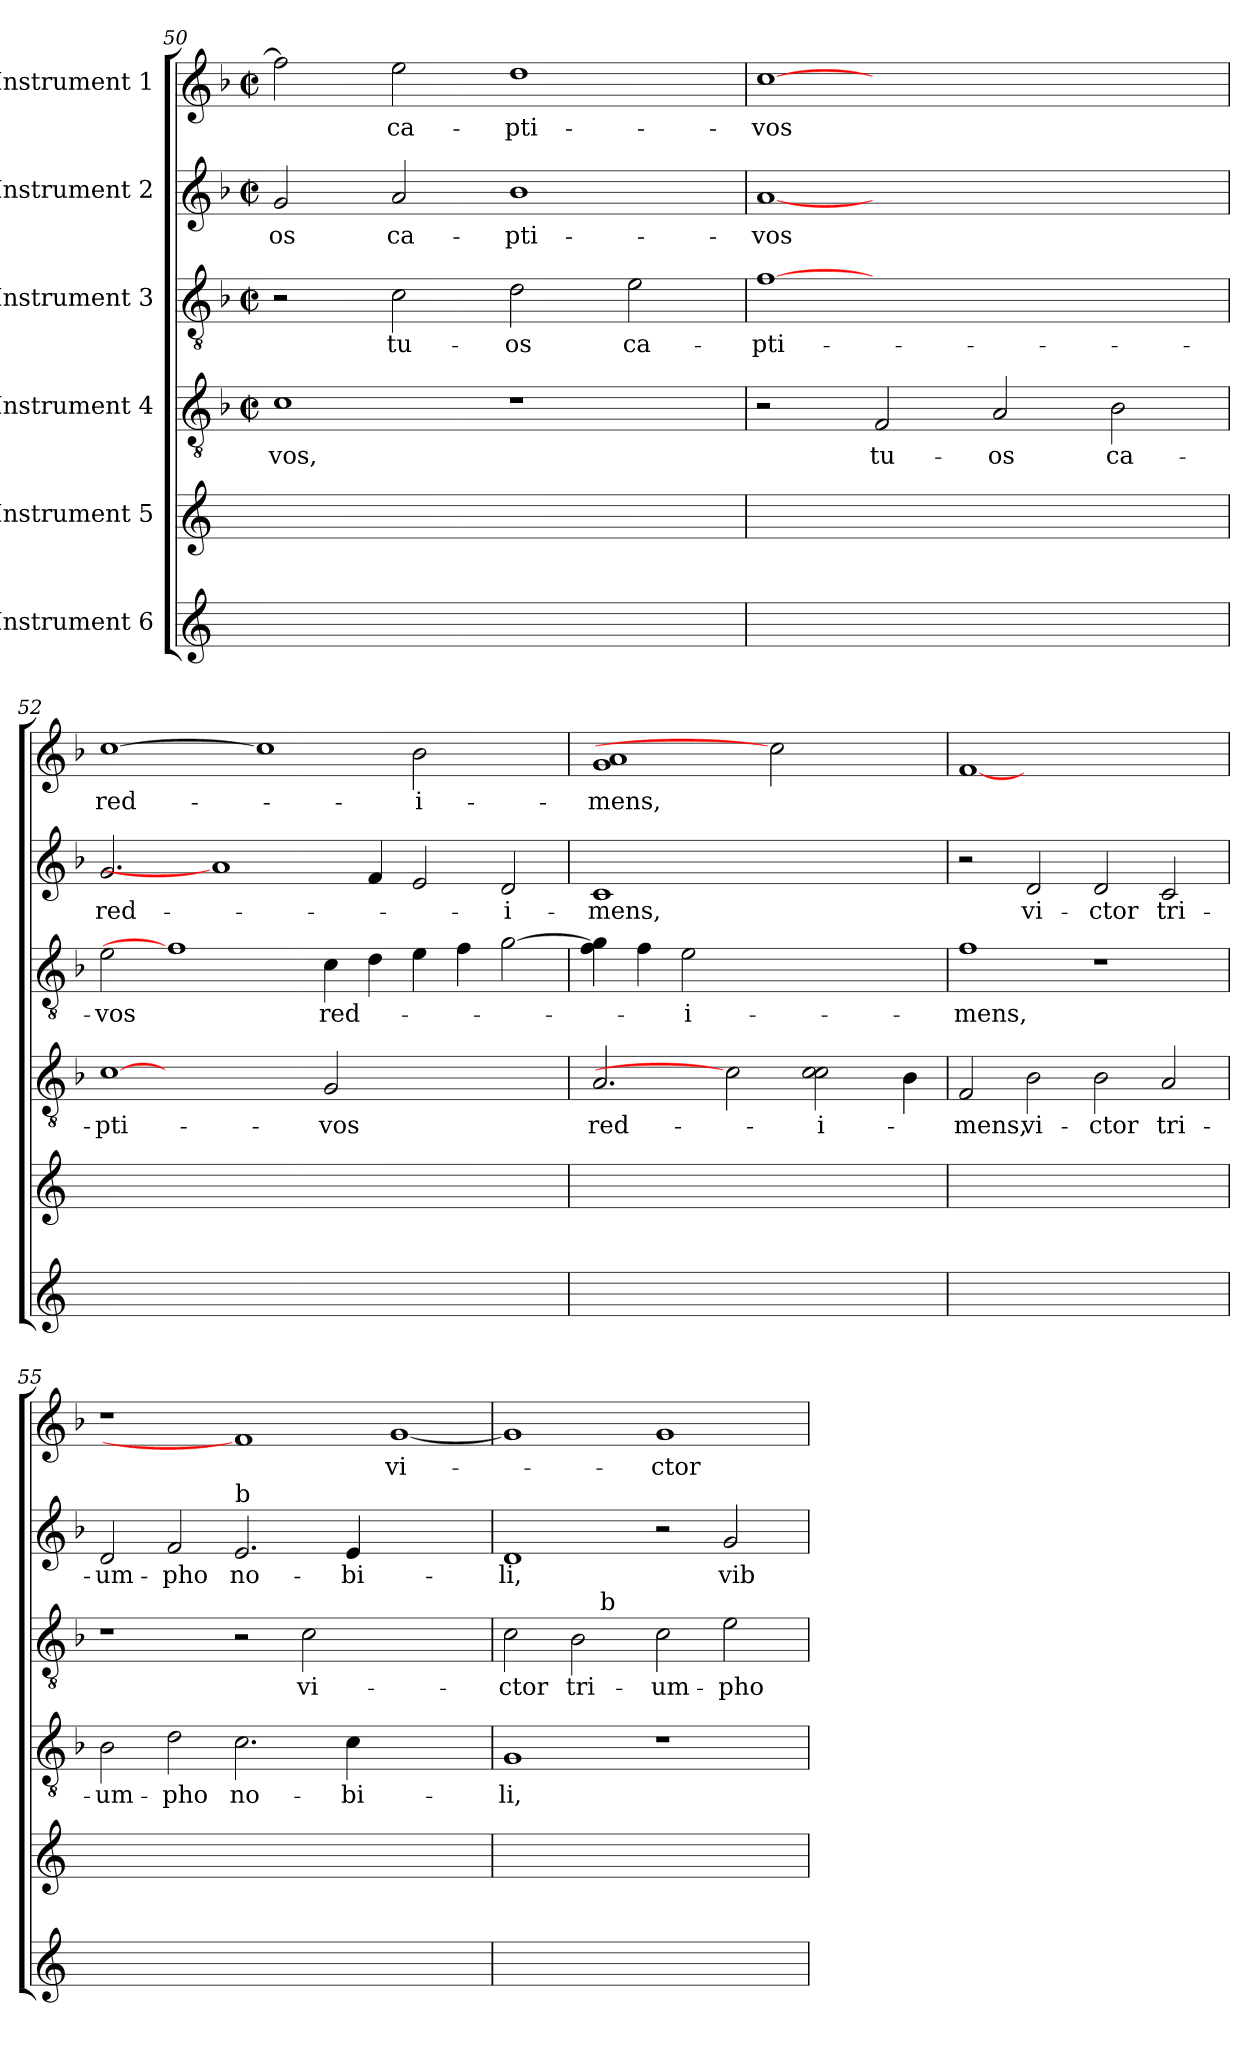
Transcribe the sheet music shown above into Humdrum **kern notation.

**kern	**kern	**kern	**text	**kern	**text	**kern	**text	**kern	**text
*part6	*part5	*part4	*part4	*part3	*part3	*part2	*part2	*part1	*part1
*staff6	*staff5	*staff4	*staff4	*staff3	*staff3	*staff2	*staff2	*staff1	*staff1
*I"Instrument 6	*I"Instrument 5	*I"Instrument 4	*	*I"Instrument 3	*	*I"Instrument 2	*	*I"Instrument 1	*
*clefG2	*clefG2	*clefGv2	*	*clefGv2	*	*clefG2	*	*clefG2	*
*k[]	*k[]	*k[b-]	*	*k[b-]	*	*k[b-]	*	*k[b-]	*
*	*	*F:	*	*F:	*	*F:	*	*F:	*
*	*	*M2/2	*	*M2/2	*	*M2/2	*	*M2/2	*
*	*	*met(c|)	*	*met(c|)	*	*met(c|)	*	*met(c|)	*
=50	=50	=50	=50	=50	=50	=50	=50	=50	=50
!	!	!	!LO:LY:b	!	!	!	!LO:LY:b	!	!
1ryy	1ryy	1c	-vos,	2r	.	2g/	-os	2ff\]	.
!	!	!	!	!	!LO:LY:b	!	!LO:LY:b	!	!LO:LY:b
.	.	.	.	2c\	tu-	2a/	ca-	2ee\	ca-
!	!	!	!	!	!LO:LY:b	!	!LO:LY:b	!	!LO:LY:b
1ryy	1ryy	1r	.	2d\	-os	1b-	-pti-	1dd	-pti-
!	!	!	!	!	!LO:LY:b	!	!	!	!
.	.	.	.	2e\	ca-	.	.	.	.
=51	=51	=51	=51	=51	=51	=51	=51	=51	=51
!	!	!	!	!	!LO:LY:b	!	!LO:LY:b	!	!LO:LY:b
1ryy	1ryy	2r	.	[1f	-pti-	[1a	-vos	[1cc	-vos
!	!	!	!LO:LY:b	!	!	!	!	!	!
.	.	2F/	tu-	.	.	.	.	.	.
!	!	!	!LO:LY:b	!	!	!	!	!	!
1ryy	1ryy	2A/	-os	1ryy	.	1ryy	.	1ryy	.
!	!	!	!LO:LY:b	!	!	!	!	!	!
.	.	2B-\	ca-	.	.	.	.	.	.
!!LO:PB:g=z
=52	=52	=52	=52	=52	=52	=52	=52	=52	=52
!	!	!	!LO:LY:b	!	!LO:LY:b	!	!LO:LY:b	!	!LO:LY:b
1ryy	1ryy	[1c	-pti-	2e\	-vos	2.g/	red-	[1cc	red-
.	.	.	.	1f]	.	.	.	.	.
.	.	.	.	.	.	1a]	.	.	.
0ryy	0ryy	2ryy	.	.	.	.	.	1cc]	.
!	!	!	!LO:LY:b	!	!LO:LY:b	!	!	!	!
.	.	2G/	-vos	4c\	red-	.	.	.	.
.	.	.	.	4d\	.	4f/	.	.	.
!	!	!	!	!	!	!	!	!	!LO:LY:b
.	.	1ryy	.	4e\	.	2e/	.	2b-\	-i-
.	.	.	.	4f\	.	.	.	.	.
!	!	!	!	!	!	!	!LO:LY:b	!	!
.	.	.	.	[>2g\	.	2d/	-i-	2ryy	.
=53	=53	=53	=53	=53	=53	=53	=53	=53	=53
!	!	!	!LO:LY:b	!	!	!	!LO:LY:b	!	!LO:LY:b
*	*	*	*	*^	*	*	*	*	*
1ryy	1ryy	2.A/	red-	4f 4g]	4ryy	.	1c	-mens,	1g 1a	-mens,
.	.	.	.	4ryy	4f\	.	.	.	.	.
!	!	!	!	!	!	!LO:LY:b	!	!	!	!
.	.	.	.	2e\	1ryy	-i-	.	.	.	.
.	.	2c]	.	.	.	.	.	.	.	.
1ryy	1ryy	.	.	1ryy	.	.	1ryy	.	2cc]	.
!	!	!	!LO:LY:b	!	!	!	!	!	!	!
.	.	2c\ 2c\	-i-	.	.	.	.	.	.	.
.	.	.	.	.	2ryy	.	.	.	2ryy	.
.	.	4B-\	.	.	.	.	.	.	.	.
*	*	*	*	*v	*v	*	*	*	*	*
=54	=54	=54	=54	=54	=54	=54	=54	=54	=54
!	!	!	!LO:LY:b	!	!LO:LY:b	!	!	!	!
1ryy	1ryy	2F/	-mens,	1f	-mens,	2r	.	[1f	.
!	!	!	!LO:LY:b	!	!	!	!LO:LY:b	!	!
.	.	2B-\	vi-	.	.	2d/	vi-	.	.
!	!	!	!LO:LY:b	!	!	!	!LO:LY:b	!	!
1ryy	1ryy	2B-\	-ctor	1r	.	2d/	-ctor	1ryy	.
!	!	!	!LO:LY:b	!	!	!	!LO:LY:b	!	!
.	.	2A/	tri-	.	.	2c/	tri-	.	.
=55	=55	=55	=55	=55	=55	=55	=55	=55	=55
!	!	!	!LO:LY:b	!	!	!	!LO:LY:b	!	!
1ryy	1ryy	2B-\	-um-	1r	.	2d/	-um-	1r	.
!	!	!	!LO:LY:b	!	!	!	!LO:LY:b	!	!
.	.	2d\	-pho	.	.	2f/	-pho	.	.
!	!	!	!	!	!	!LO:TX:a:t=b	!	!	!
!	!	!	!LO:LY:b	!	!	!	!LO:LY:b	!	!
0ryy	0ryy	2.c\	no-	2r	.	2.e/	no-	1f]	.
!	!	!	!	!	!LO:LY:b	!	!	!	!
.	.	.	.	2c\	vi-	.	.	.	.
!	!	!	!LO:LY:b	!	!	!	!LO:LY:b	!	!
.	.	4c\	-bi-	.	.	4e/	-bi-	.	.
!	!	!	!	!	!	!	!	!	!LO:LY:b
.	.	1ryy	.	1ryy	.	1ryy	.	[<1g	vi-
=56	=56	=56	=56	=56	=56	=56	=56	=56	=56
!	!	!	!LO:LY:b	!	!LO:LY:b	!	!LO:LY:b	!	!
*	*	*	*	*^	*	*	*	*	*
1ryy	1ryy	1G	-li,	2c\	2ryy	-ctor	1d	-li,	1g]	.
!	!	!	!	!	!	!LO:LY:b	!	!	!	!
.	.	.	.	2B-\	8ryy	tri-	.	.	.	.
!	!	!	!	!	!LO:TX:a:t=b	!	!	!	!	!
.	.	.	.	.	1ryy	.	.	.	.	.
!	!	!	!	!	!	!LO:LY:b	!	!	!	!LO:LY:b
1ryy	1ryy	1r	.	2c\	.	-um-	2r	.	1g	-ctor
!	!	!	!	!	!	!LO:LY:b	!	!LO:LY:b	!	!
.	.	.	.	2e\	.	-pho	2g/	vib-	.	.
.	.	.	.	.	4.ryy	.	.	.	.	.
*	*	*	*	*v	*v	*	*	*	*	*
=	=	=	=	=	=	=	=	=	=
*-	*-	*-	*-	*-	*-	*-	*-	*-	*-
